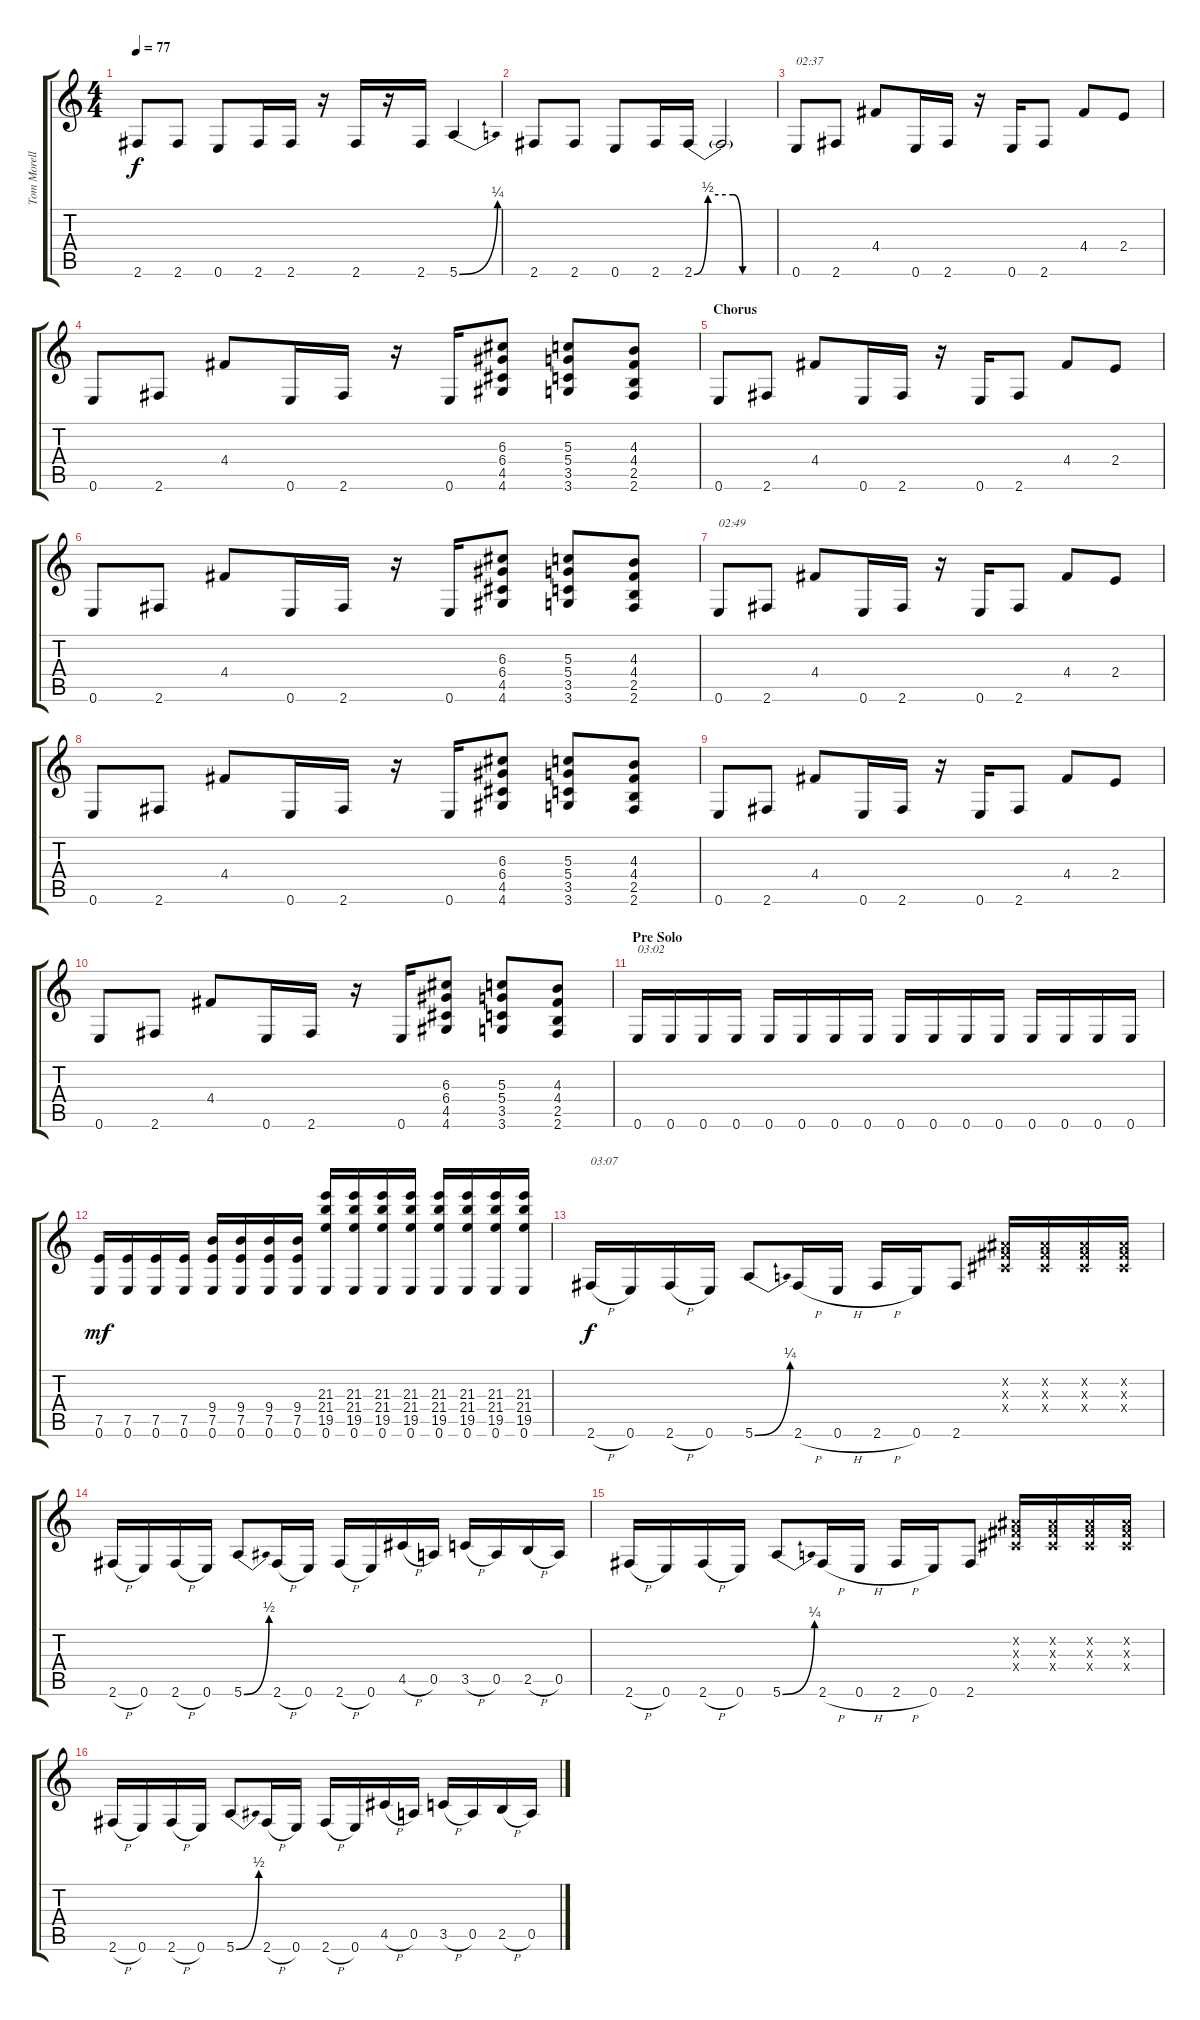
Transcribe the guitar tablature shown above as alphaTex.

\track ("Tom Morello / Guitar" "Tom Morell") {instrument distortionguitar}
\staff {score tabs}
\tuning (E4 B3 G3 D3 A2 E2) {hide}
\ts (4 4)
\tempo 77
\clef g2
\ks c
2.6.8{dy f} 2.6.8 0.6.8 2.6.16 2.6.16 r.16 2.6.16 r.16 2.6.16 5.6{be (bend 0 0 60 1)}.4 |
2.6.8 2.6.8 0.6.8 2.6.16 2.6{be (custom 0 0 10 2 28 2 35 0 60 0)}.16 2.6{t}.2 |
0.6.8{txt "02:37"} 2.6.8 4.4.8 0.6.16 2.6.16 r.16 0.6.16 2.6.8 4.4.8 2.4.8 |
0.6.8 2.6.8 4.4.8 0.6.16 2.6.16 r.16 0.6.16 (6.3 6.4 4.5 4.6).8 (5.3 5.4 3.5 3.6).8 (4.3 4.4 2.5 2.6).8 |
\section ("" "Chorus")
0.6.8 2.6.8 4.4.8 0.6.16 2.6.16 r.16 0.6.16 2.6.8 4.4.8 2.4.8 |
0.6.8 2.6.8 4.4.8 0.6.16 2.6.16 r.16 0.6.16 (6.3 6.4 4.5 4.6).8 (5.3 5.4 3.5 3.6).8 (4.3 4.4 2.5 2.6).8 |
0.6.8{txt "02:49"} 2.6.8 4.4.8 0.6.16 2.6.16 r.16 0.6.16 2.6.8 4.4.8 2.4.8 |
0.6.8 2.6.8 4.4.8 0.6.16 2.6.16 r.16 0.6.16 (6.3 6.4 4.5 4.6).8 (5.3 5.4 3.5 3.6).8 (4.3 4.4 2.5 2.6).8 |
0.6.8 2.6.8 4.4.8 0.6.16 2.6.16 r.16 0.6.16 2.6.8 4.4.8 2.4.8 |
0.6.8 2.6.8 4.4.8 0.6.16 2.6.16 r.16 0.6.16 (6.3 6.4 4.5 4.6).8 (5.3 5.4 3.5 3.6).8 (4.3 4.4 2.5 2.6).8 |
\section ("" "Pre Solo")
0.6.16{txt "03:02"} 0.6.16 0.6.16 0.6.16 0.6.16 0.6.16 0.6.16 0.6.16 0.6.16 0.6.16 0.6.16 0.6.16 0.6.16 0.6.16 0.6.16 0.6.16 |
(7.5 0.6).16{dy mf} (7.5 0.6).16 (7.5 0.6).16 (7.5 0.6).16 (9.4 7.5 0.6).16 (9.4 7.5 0.6).16 (9.4 7.5 0.6).16 (9.4 7.5 0.6).16 (21.3 21.4 19.5 0.6).16 (21.3 21.4 19.5 0.6).16 (21.3 21.4 19.5 0.6).16 (21.3 21.4 19.5 0.6).16 (21.3 21.4 19.5 0.6).16 (21.3 21.4 19.5 0.6).16 (21.3 21.4 19.5 0.6).16 (21.3 21.4 19.5 0.6).16 |
2.6{h}.16{txt "03:07" dy f} 0.6.16 2.6{h}.16 0.6.16 5.6{be (bend 0 0 60 1)}.8 2.6{h}.16 0.6{h}.16 2.6{h}.16 0.6.16 2.6.8 (-1.2{x} -1.3{x} -1.4{x}).16 (-1.2{x} -1.3{x} -1.4{x}).16 (-1.2{x} -1.3{x} -1.4{x}).16 (-1.2{x} -1.3{x} -1.4{x}).16 |
2.6{h}.16 0.6.16 2.6{h}.16 0.6.16 5.6{be (bend 0 0 60 2)}.8 2.6{h}.16 0.6.16 2.6{h}.16 0.6.16 4.5{h}.16 0.5.16 3.5{h}.16 0.5.16 2.5{h}.16 0.5.16 |
2.6{h}.16 0.6.16 2.6{h}.16 0.6.16 5.6{be (bend 0 0 60 1)}.8 2.6{h}.16 0.6{h}.16 2.6{h}.16 0.6.16 2.6.8 (-1.2{x} -1.3{x} -1.4{x}).16 (-1.2{x} -1.3{x} -1.4{x}).16 (-1.2{x} -1.3{x} -1.4{x}).16 (-1.2{x} -1.3{x} -1.4{x}).16 |
2.6{h}.16 0.6.16 2.6{h}.16 0.6.16 5.6{be (bend 0 0 60 2)}.8 2.6{h}.16 0.6.16 2.6{h}.16 0.6.16 4.5{h}.16 0.5.16 3.5{h}.16 0.5.16 2.5{h}.16 0.5.16
